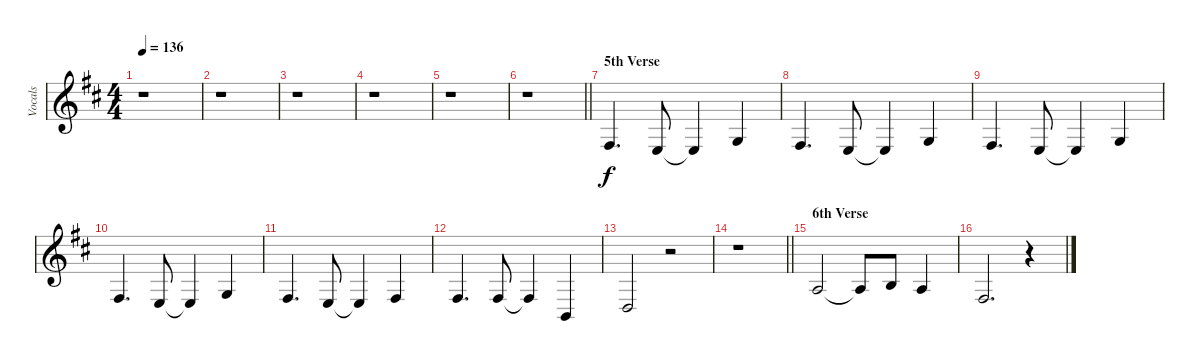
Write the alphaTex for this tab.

\track ("Vocals" "Vocals") {instrument oboe}
\staff {score}
\tuning (E4 B3 G3 D3 A2 E2) {hide}
\ts (4 4)
\tempo 136
\clef g2
\ks bminor
r.1{dy f} |
r.1 |
r.1 |
r.1 |
r.1 |
\barLineRight lightlight
r.1 |
\section ("" "5th Verse")
9.5.4{d} 7.5.8 7.5{t}.4 10.5.4 |
9.5.4{d} 7.5.8 7.5{t}.4 10.5.4 |
9.5.4{d} 7.5.8 7.5{t}.4 10.5.4 |
9.5.4{d} 7.5.8 7.5{t}.4 10.5.4 |
9.5.4{d} 7.5.8 7.5{t}.4 9.5.4 |
9.5.4{d} 9.5.8 9.5{t}.4 7.6.4 |
10.6.2 r.2 |
\barLineRight lightlight
r.1 |
\section ("" "6th Verse")
2.3.2 2.3{t}.8 0.2.8 2.3.4 |
4.4.2{d} r.4
